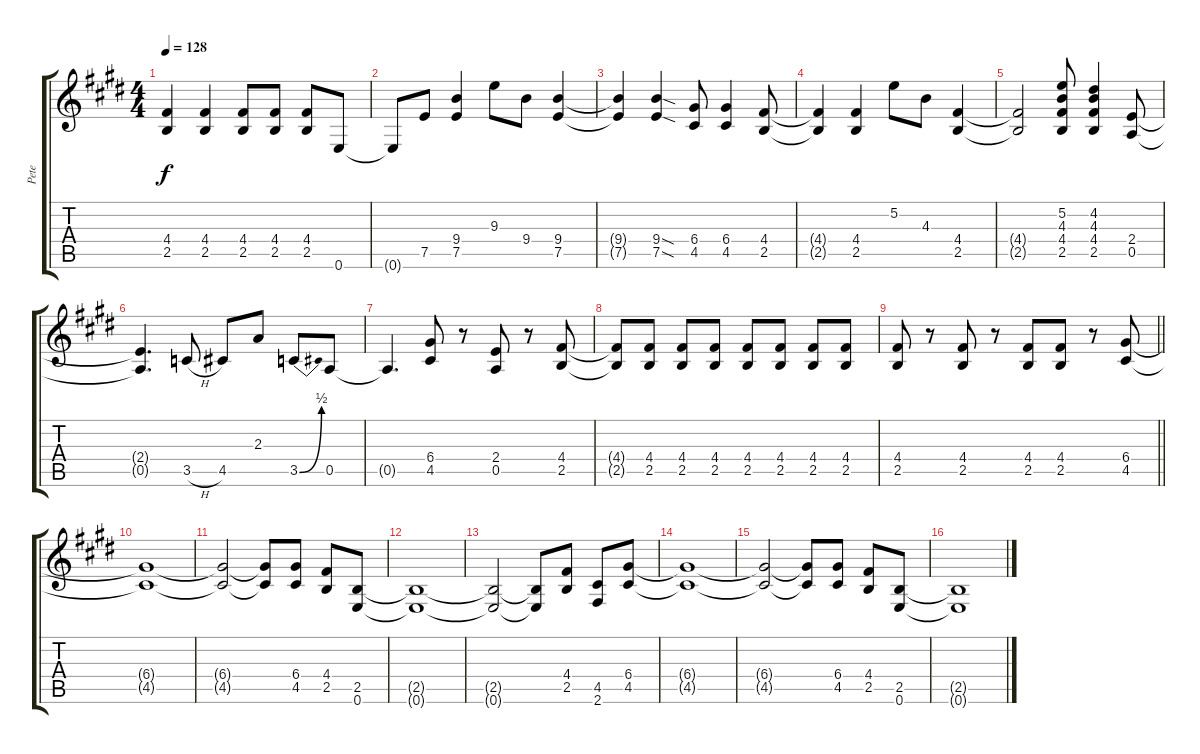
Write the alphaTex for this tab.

\track ("Pete" "Pete") {instrument distortionguitar}
\staff {score tabs}
\tuning (E4 B3 G3 D3 A2 E2) {hide}
\ts (4 4)
\tempo 128
\clef g2
\ks c#minor
(4.4{t} 2.5{t}).4{dy f} (4.4 2.5).4 (4.4 2.5).8 (4.4 2.5).8 (4.4 2.5).8 0.6.8 |
0.6{t}.8 7.5.8 (9.4 7.5).4 9.3.8 9.4.8 (9.4 7.5).4 |
(9.4{t} 7.5{t}).4 (9.4{sod} 7.5{sod}).4 (6.4 4.5).8 (6.4 4.5).4 (4.4 2.5).8 |
(4.4{t} 2.5{t}).4 (4.4 2.5).4 5.2.8 4.3.8 (4.4 2.5).4 |
(4.4{t} 2.5{t}).2 (5.2 4.3 4.4 2.5).8 (4.2 4.3 4.4 2.5).4 (2.4 0.5).8 |
(2.4{t} 0.5{t}).4{d} 3.5{h}.8 4.5.8 2.3.8 3.5{be (bend 0 0 60 2)}.8 0.5.8 |
0.5{t}.4{d} (6.4 4.5).8 r.8 (2.4 0.5).8 r.8 (4.4 2.5).8 |
(4.4{t} 2.5{t}).8 (4.4 2.5).8 (4.4 2.5).8 (4.4 2.5).8 (4.4 2.5).8 (4.4 2.5).8 (4.4 2.5).8 (4.4 2.5).8 |
\barLineRight lightlight
(4.4 2.5).8 r.8 (4.4 2.5).8 r.8 (4.4 2.5).8 (4.4 2.5).8 r.8 (6.4 4.5).8 |
(6.4{t} 4.5{t}).1 |
(6.4{t} 4.5{t}).2 (6.4{t} 4.5{t}).8 (6.4 4.5).8 (4.4 2.5).8 (2.5 0.6).8 |
(2.5{t} 0.6{t}).1 |
(2.5{t} 0.6{t}).2 (2.5{t} 0.6{t}).8 (4.4 2.5).8 (4.5 2.6).8 (6.4 4.5).8 |
(6.4{t} 4.5{t}).1 |
(6.4{t} 4.5{t}).2 (6.4{t} 4.5{t}).8 (6.4 4.5).8 (4.4 2.5).8 (2.5 0.6).8 |
(2.5{t} 0.6{t}).1
